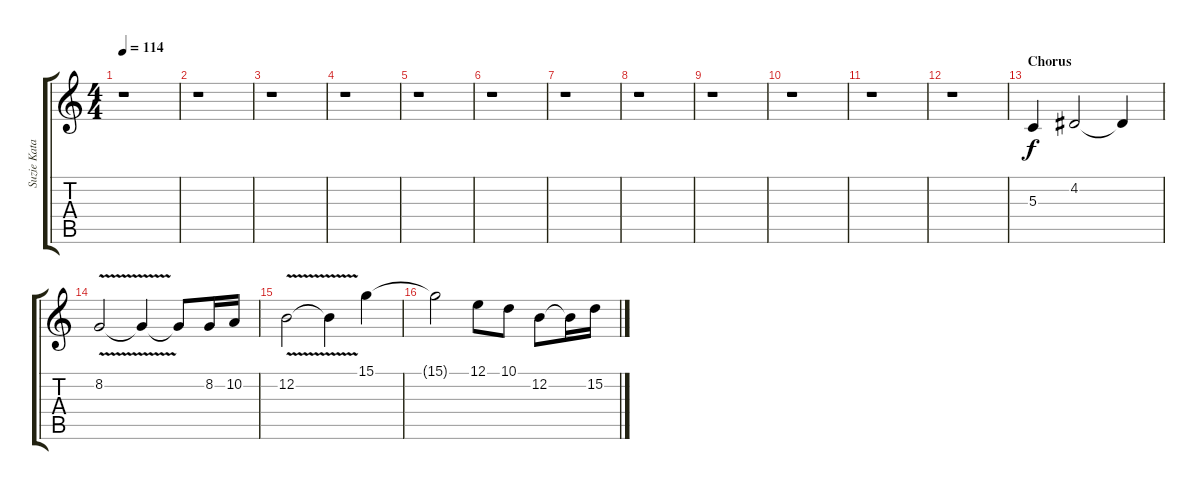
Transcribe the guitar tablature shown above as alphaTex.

\track ("Suzie Katayama" "Suzie Kata") {instrument violin}
\staff {score tabs}
\tuning (E4 B3 G3 D3 A2 E2) {hide}
\ts (4 4)
\tempo 114
\clef g2
\ks c
r.1{dy f} |
r.1 |
r.1 |
r.1 |
r.1 |
r.1 |
r.1 |
r.1 |
r.1 |
r.1 |
r.1 |
r.1 |
\section ("" "Chorus")
5.3.4 4.2.2 4.2{t}.4 |
8.2{v}.2 8.2{t}.4 8.2{t}.8 8.2.16 10.2.16 |
12.2{v}.2 12.2{t}.4 15.1.4 |
15.1{t}.2 12.1.8 10.1.8 12.2.8 12.2{t}.16 15.2.16
